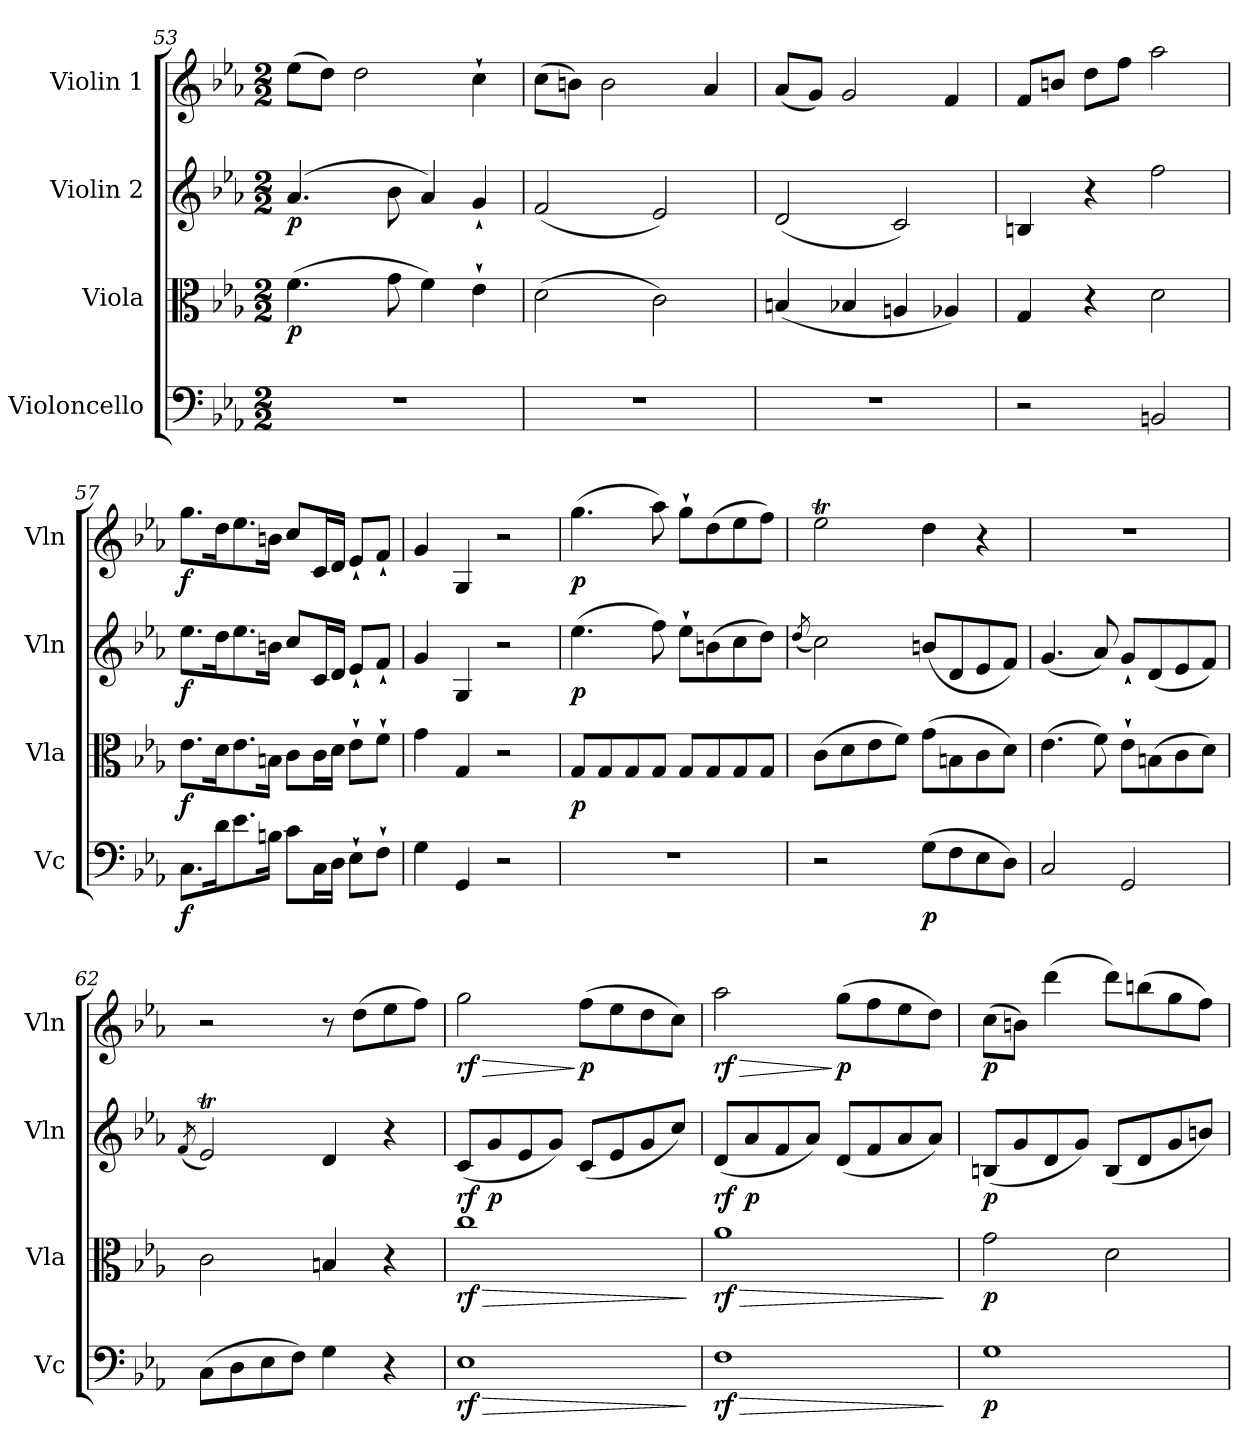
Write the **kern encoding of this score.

**kern	**dynam	**kern	**dynam	**kern	**dynam	**kern	**dynam
*part4	*part4	*part3	*part3	*part2	*part2	*part1	*part1
*staff4	*staff4	*staff3	*staff3	*staff2	*staff2	*staff1	*staff1
*I"Violoncello	*	*I"Viola	*	*I"Violin 2	*	*I"Violin 1	*
*I'Vc	*	*I'Vla	*	*I'Vln	*	*I'Vln	*
*clefF4	*	*clefC3	*	*clefG2	*	*clefG2	*
*k[b-e-a-]	*	*k[b-e-a-]	*	*k[b-e-a-]	*	*k[b-e-a-]	*
*M2/2	*	*M2/2	*	*M2/2	*	*M2/2	*
=53	=53	=53	=53	=53	=53	=53	=53
!	!	!	!LO:DY:b	!	!LO:DY:b	!	!
1r	.	(>4.f\	p	(>4.a-/	p	(>8ee-\L	.
.	.	.	.	.	.	8dd\J)	.
.	.	.	.	.	.	2dd\	.
.	.	8g\	.	8b-\	.	.	.
.	.	4f\)	.	4a-/)	.	.	.
.	.	4e-`\	.	4g`/	.	4cc`\	.
=54	=54	=54	=54	=54	=54	=54	=54
1r	.	(>2d\	.	(<2f/	.	(>8cc\L	.
.	.	.	.	.	.	8bn\J)	.
.	.	.	.	.	.	2b\	.
.	.	2c\)	.	2e-/)	.	.	.
.	.	.	.	.	.	4a-/	.
=55	=55	=55	=55	=55	=55	=55	=55
1r	.	(<4Bn/	.	(<2d/	.	(<8a-/L	.
.	.	.	.	.	.	8g/J)	.
.	.	4B-X/	.	.	.	2g/	.
.	.	4An/	.	2c/)	.	.	.
.	.	4A-X/)	.	.	.	4f/	.
!!LO:LB:g=z
=56	=56	=56	=56	=56	=56	=56	=56
2r	.	4G/	.	4Bn/	.	8f/L	.
.	.	.	.	.	.	8bn/J	.
.	.	4r	.	4r	.	8dd\L	.
.	.	.	.	.	.	8ff\J	.
2BBn/	.	2d\	.	2ff\	.	2aa-\	.
=57	=57	=57	=57	=57	=57	=57	=57
!	!LO:DY:b	!	!LO:DY:b	!	!LO:DY:b	!	!LO:DY:b
8.C\L	f	8.e-\L	f	8.ee-\L	f	8.gg\L	f
16d\K	.	16d\K	.	16dd\K	.	16dd\K	.
8.e-\	.	8.e-\	.	8.ee-\	.	8.ee-\	.
16Bn\Jk	.	16Bn\Jk	.	16bn\Jk	.	16bn\Jk	.
8c\L	.	8c\L	.	8cc/L	.	8cc/L	.
16C\L	.	16c\L	.	16c/L	.	16c/L	.
16D\JJ	.	16d\JJ	.	16d/JJ	.	16d/JJ	.
8E-`\L	.	8e-`\L	.	8e-`/L	.	8e-`/L	.
8F`\J	.	8f`\J	.	8f`/J	.	8f`/J	.
=58	=58	=58	=58	=58	=58	=58	=58
4G\	.	4g\	.	4g/	.	4g/	.
4GG/	.	4G/	.	4G/	.	4G/	.
2r	.	2r	.	2r	.	2r	.
=59	=59	=59	=59	=59	=59	=59	=59
!	!	!	!LO:DY:b	!	!LO:DY:b	!	!LO:DY:b
1r	.	8G/L	p	(>4.ee-\	p	(>4.gg\	p
.	.	8G/	.	.	.	.	.
.	.	8G/	.	.	.	.	.
.	.	8G/J	.	8ff\)	.	8aa-\)	.
.	.	8G/L	.	8ee-`\L	.	8gg`\L	.
.	.	8G/	.	(>8bn\	.	(>8dd\	.
.	.	8G/	.	8cc\	.	8ee-\	.
.	.	8G/J	.	8dd\J)	.	8ff\J)	.
=60	=60	=60	=60	=60	=60	=60	=60
.	.	.	.	(<8qdd/	.	.	.
2r	.	(>8c\L	.	2cc\)	.	2ee-T\	.
.	.	8d\	.	.	.	.	.
.	.	8e-\	.	.	.	.	.
.	.	8f\J)	.	.	.	.	.
!	!LO:DY:b	!	!	!	!	!	!
(>8G\L	p	(>8g\L	.	(<8bn/L	.	4dd\	.
8F\	.	8Bn\	.	8d/	.	.	.
8E-\	.	8c\	.	8e-/	.	4r	.
8D\J)	.	8d\J)	.	8f/J)	.	.	.
=61	=61	=61	=61	=61	=61	=61	=61
2C/	.	(>4.e-\	.	(<4.g/	.	1r	.
.	.	8f\)	.	8a-/)	.	.	.
2GG/	.	8e-`\L	.	8g`/L	.	.	.
.	.	(>8Bn\	.	(<8d/	.	.	.
.	.	8c\	.	8e-/	.	.	.
.	.	8d\J)	.	8f/J)	.	.	.
=62	=62	=62	=62	=62	=62	=62	=62
.	.	.	.	(<8qf/	.	.	.
(>8C\L	.	2c\	.	2e-T/)	.	2r	.
8D\	.	.	.	.	.	.	.
8E-\	.	.	.	.	.	.	.
8F\J)	.	.	.	.	.	.	.
4G\	.	4Bn/	.	4d/	.	8r	.
.	.	.	.	.	.	(>8dd\L	.
4r	.	4r	.	4r	.	8ee-\	.
.	.	.	.	.	.	8ff\J)	.
=63	=63	=63	=63	=63	=63	=63	=63
!	!LO:HP:b	!	!LO:HP:b	!	!	!	!LO:HP:b
!	!LO:DY:n=1:b	!	!LO:DY:n=1:b	!	!LO:DY:b	!	!LO:DY:n=1:b
1E-	> rf	1cc	> rf	(<8c/L	rf	2gg\	> rf
!	!	!	!	!	!LO:DY:b	!	!
.	.	.	.	8g/	p	.	.
.	.	.	.	8e-/	.	.	.
.	.	.	.	8g/J)	.	.	.
!	!	!	!	!	!	!	!LO:DY:n=2:b
.	.	.	.	(<8c/L	.	(>8ff\L	] p
.	.	.	.	8e-/	.	8ee-\	.
.	.	.	.	8g/	.	8dd\	.
.	.	.	.	8cc/J)	.	8cc\J)	.
.	]	.	]	.	.	.	.
=64	=64	=64	=64	=64	=64	=64	=64
!	!LO:HP:b	!	!LO:HP:b	!	!	!	!LO:HP:b
!	!LO:DY:n=1:b	!	!LO:DY:n=1:b	!	!LO:DY:b	!	!LO:DY:n=1:b
1F	> rf	1a-	> rf	(<8d/L	rf	2aa-\	> rf
!	!	!	!	!	!LO:DY:b	!	!
.	.	.	.	8a-/	p	.	.
.	.	.	.	8f/	.	.	.
.	.	.	.	8a-/J)	.	.	.
!	!	!	!	!	!	!	!LO:DY:n=2:b
.	.	.	.	(<8d/L	.	(>8gg\L	] p
.	.	.	.	8f/	.	8ff\	.
.	.	.	.	8a-/	.	8ee-\	.
.	.	.	.	8a-/J)	.	8dd\J)	.
.	]	.	]	.	.	.	.
!!LO:LB:g=z
=65	=65	=65	=65	=65	=65	=65	=65
!	!LO:DY:b	!	!LO:DY:b	!	!LO:DY:b	!	!LO:DY:b
1G	p	2g\	p	(<8Bn/L	p	(>8cc\L	p
.	.	.	.	8g/	.	8bn\J)	.
.	.	.	.	8d/	.	(>4ddd\	.
.	.	.	.	8g/J)	.	.	.
.	.	2d\	.	(<8B/L	.	8ddd\L)	.
.	.	.	.	8d/	.	(>8bbn\	.
.	.	.	.	8g/	.	8gg\	.
.	.	.	.	8bn/J)	.	8ff\J)	.
=	=	=	=	=	=	=	=
*-	*-	*-	*-	*-	*-	*-	*-
